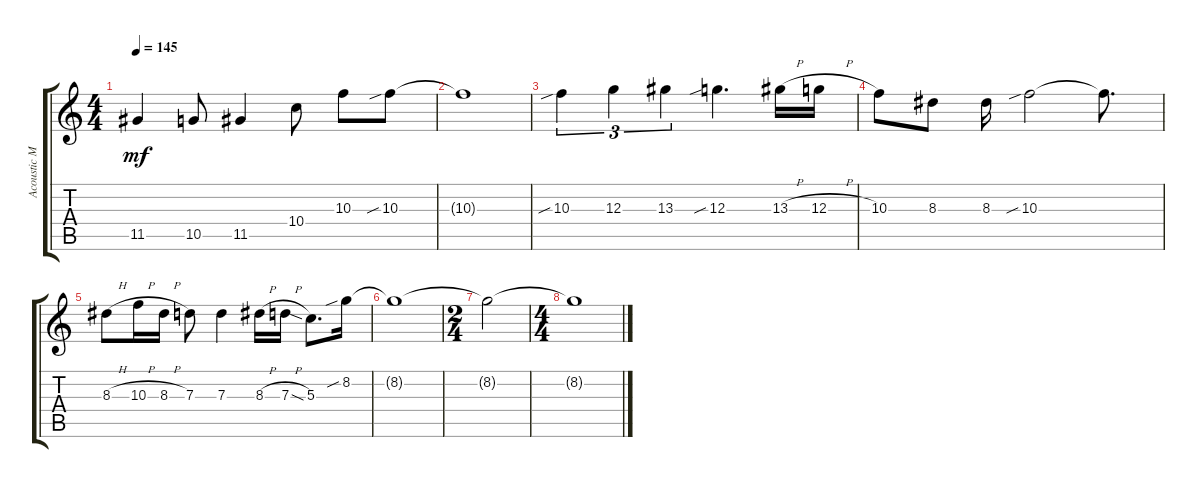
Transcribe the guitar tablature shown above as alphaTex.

\track ("Acoustic Melody" "Acoustic M") {instrument acousticguitarsteel}
\staff {score tabs}
\tuning (E4 B3 G3 D3 A2 E2) {hide}
\ts (4 4)
\tempo 145
\clef g2
\ks c
11.5.4{dy mf} 10.5.8 11.5.4 10.4.8 10.3.8 10.3{sib}.8 |
10.3{t}.1 |
10.3{sib}.4{tu (3 2)} 12.3.4{tu (3 2)} 13.3.4{tu (3 2)} 12.3{sib}.4{d} 13.3{h}.16 12.3{h}.16 |
10.3.8 8.3.8 8.3.16 10.3{sib}.2 10.3{t}.8{d} |
8.3{h}.8 10.3{h}.16 8.3{h}.16 7.3.8 7.3.4 8.3{h}.16 7.3{h}.16 5.3{sia}.8{d} 8.2{sib}.16 |
8.2{t}.1 |
\ts (2 4)
8.2{t}.2 |
\ts (4 4)
8.2{t}.1
